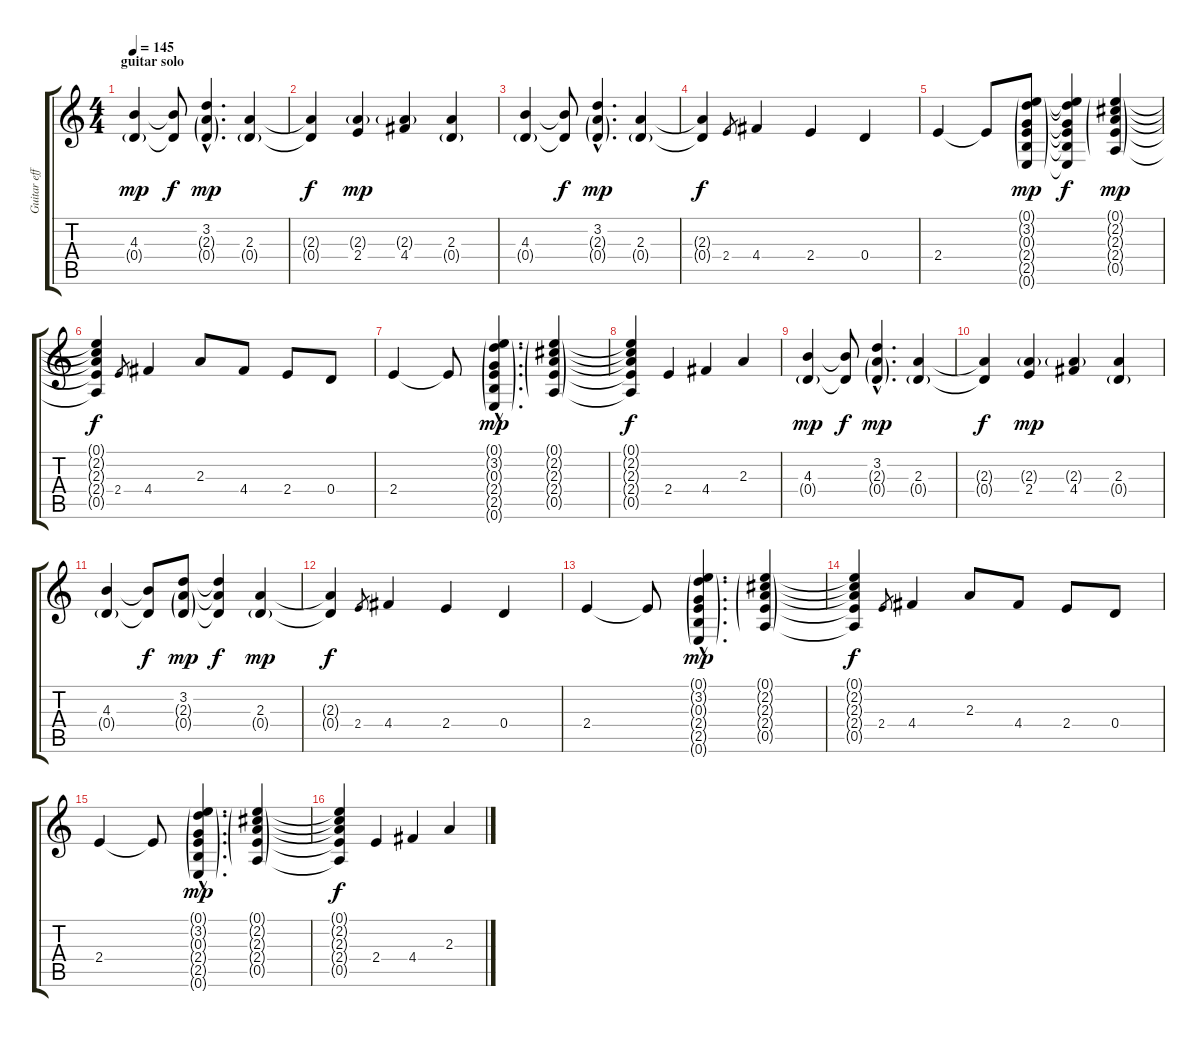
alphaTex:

\track ("Guitar effects (Hogson)" "Guitar eff") {instrument electricguitarjazz}
\staff {score tabs}
\tuning (E4 B3 G3 D3 A2 E2) {hide}
\ts (4 4)
\section ("" "guitar solo")
\tempo 145
\clef g2
\ks c
(4.3 0.4{g}).4{dy mp} (4.3{t} 0.4{t}).8{dy f} (3.2{hac} 2.3{g hac} 0.4{g hac}).4{d dy mp} (2.3 0.4{g}).4 |
(2.3{t} 0.4{t}).4{dy f} (2.3{g} 2.4).4{dy mp} (2.3{g} 4.4).4 (2.3 0.4{g}).4 |
(4.3 0.4{g}).4 (4.3{t} 0.4{t}).8{dy f} (3.2{hac} 2.3{g hac} 0.4{g hac}).4{d dy mp} (2.3 0.4{g}).4 |
(2.3{t} 0.4{t}).4{dy f} 2.4.8{gr} 4.4.4 2.4.4 0.4.4 |
2.4.4 2.4{t}.8 (0.1{g} 3.2{g} 0.3{g} 2.4{g} 2.5{g} 0.6{g}).8{dy mp} (0.1{t} 3.2{t} 0.3{t} 2.4{t} 2.5{t} 0.6{t}).4{dy f} (0.1{g} 2.2{g} 2.3{g} 2.4{g} 0.5{g}).4{dy mp} |
(0.1{t} 2.2{t} 2.3{t} 2.4{t} 0.5{t}).4{dy f} 2.4.8{gr} 4.4.4 2.3.8 4.4.8 2.4.8 0.4.8 |
2.4.4 2.4{t}.8 (0.1{g hac} 3.2{g hac} 0.3{g hac} 2.4{g hac} 2.5{g hac} 0.6{g hac}).4{d dy mp} (0.1{g} 2.2{g} 2.3{g} 2.4{g} 0.5{g}).4 |
(0.1{t} 2.2{t} 2.3{t} 2.4{t} 0.5{t}).4{dy f} 2.4.4 4.4.4 2.3.4 |
(4.3 0.4{g}).4{dy mp} (4.3{t} 0.4{t}).8{dy f} (3.2{hac} 2.3{g hac} 0.4{g hac}).4{d dy mp} (2.3 0.4{g}).4 |
(2.3{t} 0.4{t}).4{dy f} (2.3{g} 2.4).4{dy mp} (2.3{g} 4.4).4 (2.3 0.4{g}).4 |
(4.3 0.4{g}).4 (4.3{t} 0.4{t}).8{dy f} (3.2 2.3{g} 0.4{g}).8{dy mp} (3.2{t} 2.3{t} 0.4{t}).4{dy f} (2.3 0.4{g}).4{dy mp} |
(2.3{t} 0.4{t}).4{dy f} 2.4.8{gr} 4.4.4 2.4.4 0.4.4 |
2.4.4 2.4{t}.8 (0.1{g hac} 3.2{g hac} 0.3{g hac} 2.4{g hac} 2.5{g hac} 0.6{g hac}).4{d dy mp} (0.1{g} 2.2{g} 2.3{g} 2.4{g} 0.5{g}).4 |
(0.1{t} 2.2{t} 2.3{t} 2.4{t} 0.5{t}).4{dy f} 2.4.8{gr} 4.4.4 2.3.8 4.4.8 2.4.8 0.4.8 |
2.4.4 2.4{t}.8 (0.1{g hac} 3.2{g hac} 0.3{g hac} 2.4{g hac} 2.5{g hac} 0.6{g hac}).4{d dy mp} (0.1{g} 2.2{g} 2.3{g} 2.4{g} 0.5{g}).4 |
(0.1{t} 2.2{t} 2.3{t} 2.4{t} 0.5{t}).4{dy f} 2.4.4 4.4.4 2.3.4
